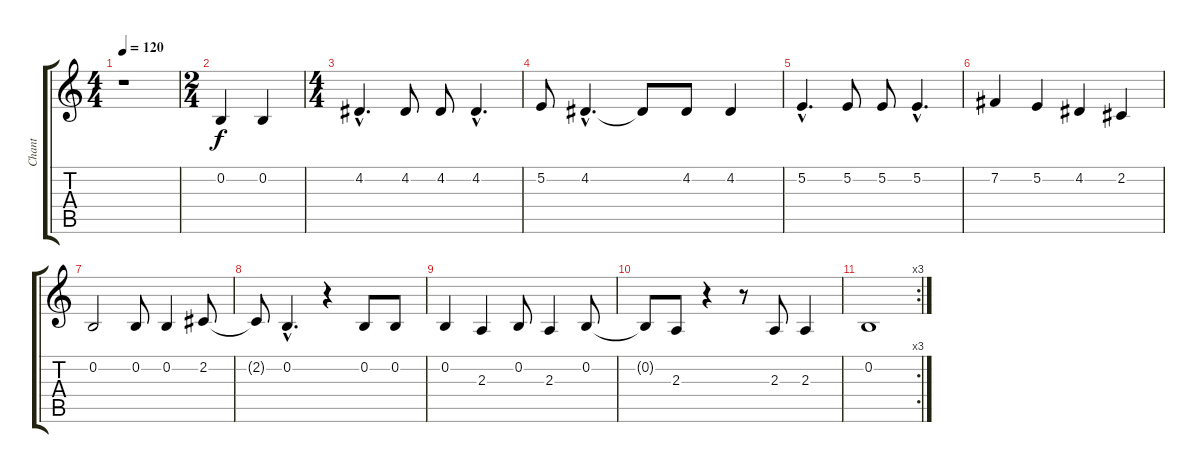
\track ("Chant" "Chant") {instrument harmonica}
\staff {score tabs}
\tuning (E4 B3 G3 D3 A2 E2) {hide}
\ts (4 4)
\tempo 120
\clef g2
\ks c
r.1{dy f} |
\ts (2 4)
0.2.4 0.2.4 |
\ts (4 4)
4.2{hac}.4{d} 4.2.8 4.2.8 4.2{hac}.4{d} |
5.2.8 4.2{hac}.4{d} 4.2{t}.8 4.2.8 4.2.4 |
5.2{hac}.4{d} 5.2.8 5.2.8 5.2{hac}.4{d} |
7.2.4 5.2.4 4.2.4 2.2.4 |
0.2.2 0.2.8 0.2.4 2.2.8 |
2.2{t}.8 0.2{hac}.4{d} r.4 0.2.8 0.2.8 |
0.2.4 2.3.4 0.2.8 2.3.4 0.2.8 |
0.2{t}.8 2.3.8 r.4 r.8 2.3.8 2.3.4 |
\rc 3
0.2.1
